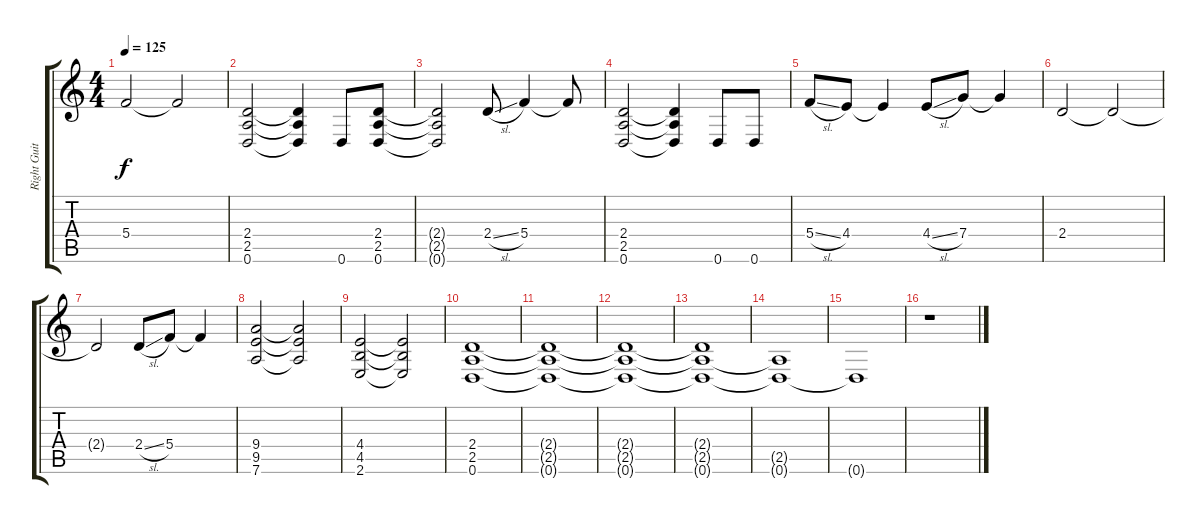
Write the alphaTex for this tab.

\track ("Right Guitar" "Right Guit") {instrument distortionguitar}
\staff {score tabs}
\tuning (D4 A3 F3 C3 G2 D2) {hide}
\ts (4 4)
\tempo 125
\clef g2
\ks c
5.4{t}.2{dy f} 5.4{t}.2 |
(2.4 2.5 0.6).2 (2.4{t} 2.5{t} 0.6{t}).4 0.6.8 (2.4 2.5 0.6).8 |
(2.4{t} 2.5{t} 0.6{t}).2 2.4{sl}.8 5.4.4 5.4{t}.8 |
(2.4 2.5 0.6).2 (2.4{t} 2.5{t} 0.6{t}).4 0.6.8 0.6.8 |
5.4{sl}.8 4.4.8 4.4{t}.4 4.4{sl}.8 7.4.8 7.4{t}.4 |
2.4.2 2.4{t}.2 |
2.4{t}.2 2.4{sl}.8 5.4.8 5.4{t}.4 |
(9.4 9.5 7.6).2 (9.4{t} 9.5{t} 7.6{t}).2 |
(4.4 4.5 2.6).2 (4.4{t} 4.5{t} 2.6{t}).2 |
(2.4 2.5 0.6).1 |
(2.4{t} 2.5{t} 0.6{t}).1 |
(2.4{t} 2.5{t} 0.6{t}).1 |
(2.4{t} 2.5{t} 0.6{t}).1 |
(2.5{t} 0.6{t}).1 |
0.6{t}.1 |
r.1
